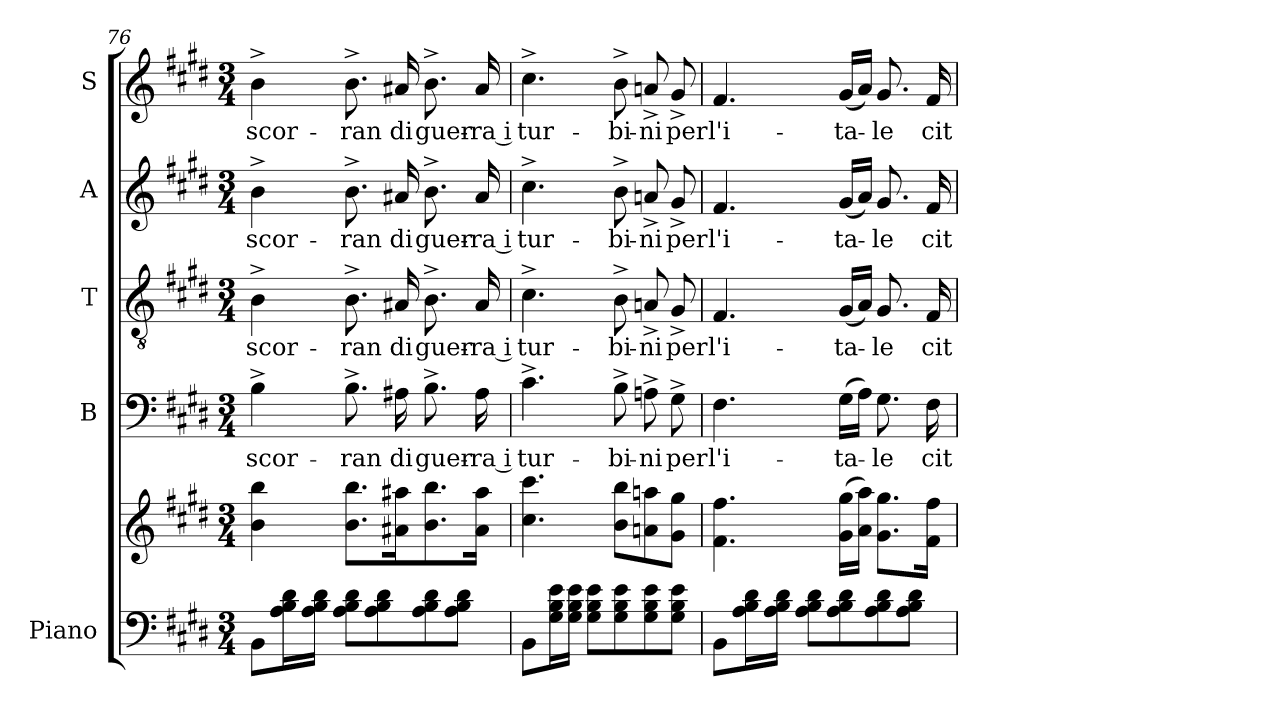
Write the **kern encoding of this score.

**kern	**kern	**kern	**text	**kern	**text	**kern	**text	**kern	**text
*part5	*part5	*part4	*part4	*part3	*part3	*part2	*part2	*part1	*part1
*staff6	*staff5	*staff4	*staff4	*staff3	*staff3	*staff2	*staff2	*staff1	*staff1
*I"Piano	*	*I"B	*	*I"T	*	*I"A	*	*I"S	*
*I'Pno	*	*I'B	*	*I'T	*	*I'A	*	*I'S	*
*clefF4	*clefG2	*clefF4	*	*clefGv2	*	*clefG2	*	*clefG2	*
*k[f#c#g#d#]	*k[f#c#g#d#]	*k[f#c#g#d#]	*	*k[f#c#g#d#]	*	*k[f#c#g#d#]	*	*k[f#c#g#d#]	*
*M3/4	*M3/4	*M3/4	*	*M3/4	*	*M3/4	*	*M3/4	*
=76	=76	=76	=76	=76	=76	=76	=76	=76	=76
8BB\L	4b\ 4bb\	4B^\	scor-	4B^\	scor-	4b^\	scor-	4b^\	scor-
16A\ 16B\ 16d#\L	.	.	.	.	.	.	.	.	.
16A\ 16B\ 16d#\JJ	.	.	.	.	.	.	.	.	.
8A\ 8B\ 8d#\L	8.b\ 8.bb\L	8.B^\	-ran	8.B^\	-ran	8.b^\	-ran	8.b^\	-ran
8A\ 8B\ 8d#\	.	.	.	.	.	.	.	.	.
.	16a#X\ 16aa#X\K	16A#X\	di	16A#X/	di	16a#X/	di	16a#X/	di
8A\ 8B\ 8d#\	8.b\ 8.bb\	8.B^\	guer-	8.B^\	guer-	8.b^\	guer-	8.b^\	guer-
8A\ 8B\ 8d#\J	.	.	.	.	.	.	.	.	.
.	16a#\ 16aa#\Jk	16A#\	-ra i	16A#/	-ra i	16a#/	-ra i	16a#/	-ra i
!!LO:LB:g=z
=77	=77	=77	=77	=77	=77	=77	=77	=77	=77
8BB\L	4.cc#\ 4.ccc#\	4.c#^\	tur-	4.c#^\	tur-	4.cc#^\	tur-	4.cc#^\	tur-
16G#\ 16B\ 16e\L	.	.	.	.	.	.	.	.	.
16G#\ 16B\ 16e\JJ	.	.	.	.	.	.	.	.	.
8G#\ 8B\ 8e\L	.	.	.	.	.	.	.	.	.
8G#\ 8B\ 8e\	8b\ 8bb\L	8B^\	-bi-	8B^\	-bi-	8b^\	-bi-	8b^\	-bi-
8G#\ 8B\ 8e\	8an\ 8aan\	8An^\	-ni	8An^/	-ni	8an^/	-ni	8an^/	-ni
8G#\ 8B\ 8e\J	8g#\ 8gg#\J	8G#^\	per	8G#^/	per	8g#^/	per	8g#^/	per
=78	=78	=78	=78	=78	=78	=78	=78	=78	=78
8BB\L	4.f#\ 4.ff#\	4.F#\	l'i-	4.F#/	l'i-	4.f#/	l'i-	4.f#/	l'i-
16A\ 16B\ 16d#\L	.	.	.	.	.	.	.	.	.
16A\ 16B\ 16d#\JJ	.	.	.	.	.	.	.	.	.
8A\ 8B\ 8d#\L	.	.	.	.	.	.	.	.	.
8A\ 8B\ 8d#\	(16g#\ 16gg#\LL	(16G#\LL	-ta-	(16G#/LL	-ta-	(16g#/LL	-ta-	(16g#/LL	-ta-
.	16a\ 16aa\JJ)	16A\JJ)	.	16A/JJ)	.	16a/JJ)	.	16a/JJ)	.
8A\ 8B\ 8d#\	8.g#\ 8.gg#\L	8.G#\	-le	8.G#/	-le	8.g#/	-le	8.g#/	-le
8A\ 8B\ 8d#\J	.	.	.	.	.	.	.	.	.
.	16f#\ 16ff#\Jk	16F#\	cit-	16F#/	cit-	16f#/	cit-	16f#/	cit-
=	=	=	=	=	=	=	=	=	=
*-	*-	*-	*-	*-	*-	*-	*-	*-	*-
